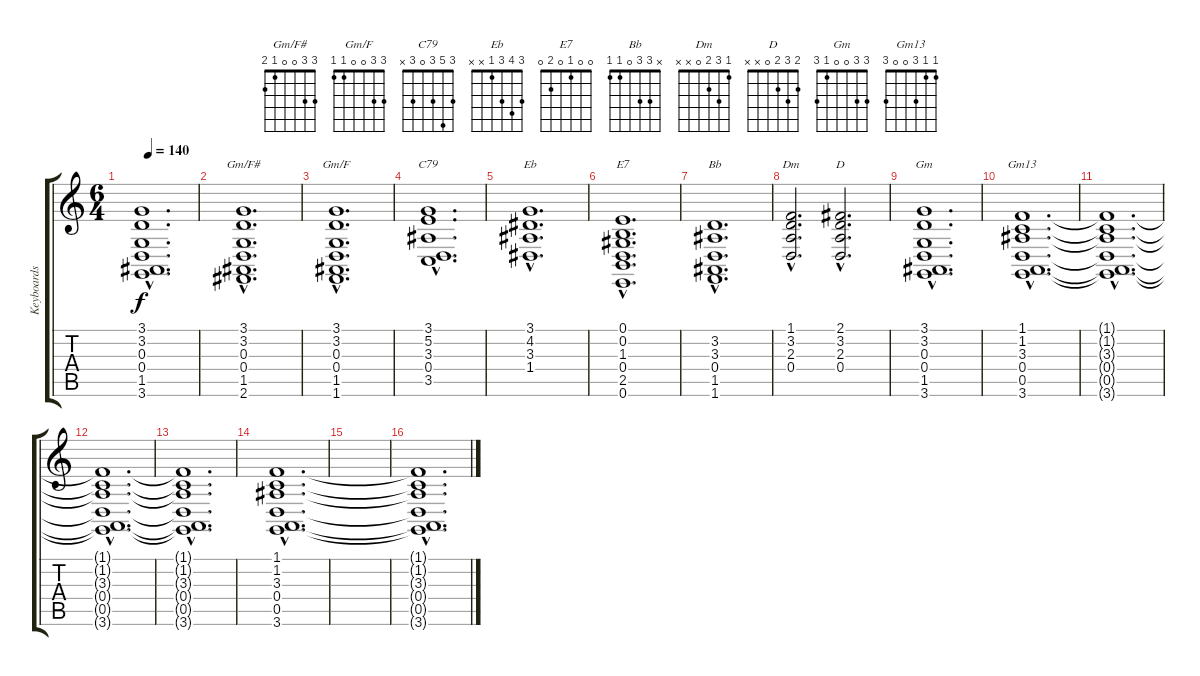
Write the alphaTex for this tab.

\track ("Keyboards" "Keyboards") {instrument drawbarorgan}
\staff {score tabs}
\tuning (E4 B3 G3 D3 A2 E2) {hide}
\chord ("Gm/F#" 3 3 0 0 1 2)
\chord ("Gm/F" 3 3 0 0 1 1)
\chord ("C79" 3 5 3 0 3 x)
\chord ("Eb" 3 4 3 1 x x)
\chord ("E7" 0 0 1 0 2 0)
\chord ("Bb" x 3 3 0 1 1)
\chord ("Dm" 1 3 2 0 x x)
\chord ("D" 2 3 2 0 x x)
\chord ("Gm" 3 3 0 0 1 3)
\chord ("Gm13" 1 1 3 0 0 3)
\ts (6 4)
\tempo 140
\clef g2
\ks c
(3.1{hac} 3.2{hac} 0.3{hac} 0.4{hac} 1.5{hac} 3.6{hac}).1{d dy f} |
(3.1{hac} 3.2{hac} 0.3{hac} 0.4{hac} 1.5{hac} 2.6{hac}).1{d ch "Gm/F#"} |
(3.1{hac} 3.2{hac} 0.3{hac} 0.4{hac} 1.5{hac} 1.6{hac}).1{d ch "Gm/F"} |
(3.1{hac} 5.2{hac} 3.3{hac} 0.4{hac} 3.5{hac}).1{d ch "C79"} |
(3.1{hac} 4.2{hac} 3.3{hac} 1.4{hac}).1{d ch "Eb"} |
(0.1{hac} 0.2{hac} 1.3{hac} 0.4{hac} 2.5{hac} 0.6{hac}).1{d ch "E7"} |
(3.2{hac} 3.3{hac} 0.4{hac} 1.5{hac} 1.6{hac}).1{d ch "Bb"} |
(1.1{hac} 3.2{hac} 2.3{hac} 0.4{hac}).2{d ch "Dm"} (2.1{hac} 3.2{hac} 2.3{hac} 0.4{hac}).2{d ch "D"} |
(3.1{hac} 3.2{hac} 0.3{hac} 0.4{hac} 1.5{hac} 3.6{hac}).1{d ch "Gm"} |
(1.1{hac} 1.2{hac} 3.3{hac} 0.4{hac} 0.5{hac} 3.6{hac}).1{d ch "Gm13"} |
(1.1{hac t} 1.2{hac t} 3.3{hac t} 0.4{hac t} 0.5{hac t} 3.6{hac t}).1{d} |
(1.1{hac t} 1.2{hac t} 3.3{hac t} 0.4{hac t} 0.5{hac t} 3.6{hac t}).1{d} |
(1.1{hac t} 1.2{hac t} 3.3{hac t} 0.4{hac t} 0.5{hac t} 3.6{hac t}).1{d} |
(1.1{hac} 1.2{hac} 3.3{hac} 0.4{hac} 0.5{hac} 3.6{hac}).1{d} |
|
(1.1{hac t} 1.2{hac t} 3.3{hac t} 0.4{hac t} 0.5{hac t} 3.6{hac t}).1{d}
